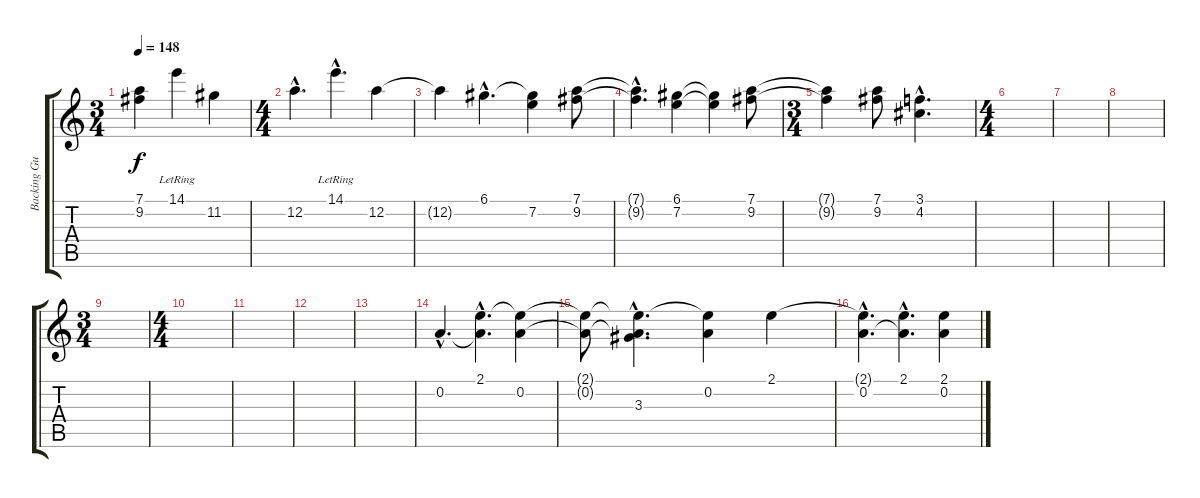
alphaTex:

\track ("Backing Guitar" "Backing Gu") {instrument overdrivenguitar}
\staff {score tabs}
\tuning (D4 A3 F3 C3 G2 C2) {hide}
\ts (3 4)
\tempo 148
\clef g2
\ks c
(7.1{t} 9.2{t}).4{dy f} 14.1{lr}.4 11.2.4 |
\ts (4 4)
12.2{hac}.4{d} 14.1{hac lr}.4{d} 12.2.4 |
12.2{t}.4 6.1{hac}.4{d} (6.1{t} 7.2).4 (7.1 9.2).8 |
(7.1{hac t} 9.2{hac t}).4{d} (6.1 7.2).4 (6.1{t} 7.2{t}).4 (7.1 9.2).8 |
\ts (3 4)
(7.1{t} 9.2{t}).4 (7.1 9.2).8 (3.1{hac} 4.2{hac}).4{d} |
\ts (4 4)
|
|
|
\ts (3 4)
|
\ts (4 4)
|
|
|
|
0.2{hac}.4{d} (2.1{hac} 0.2{hac t}).4{d} (2.1{t} 0.2).4 |
(2.1{t} 0.2{t}).8 (2.1{hac t} 0.2{hac t} 3.3{hac}).4{d} (2.1{t} 0.2).4 2.1.4 |
(2.1{hac t} 0.2{hac}).4{d} (2.1{hac} 0.2{hac t}).4{d} (2.1 0.2).4
